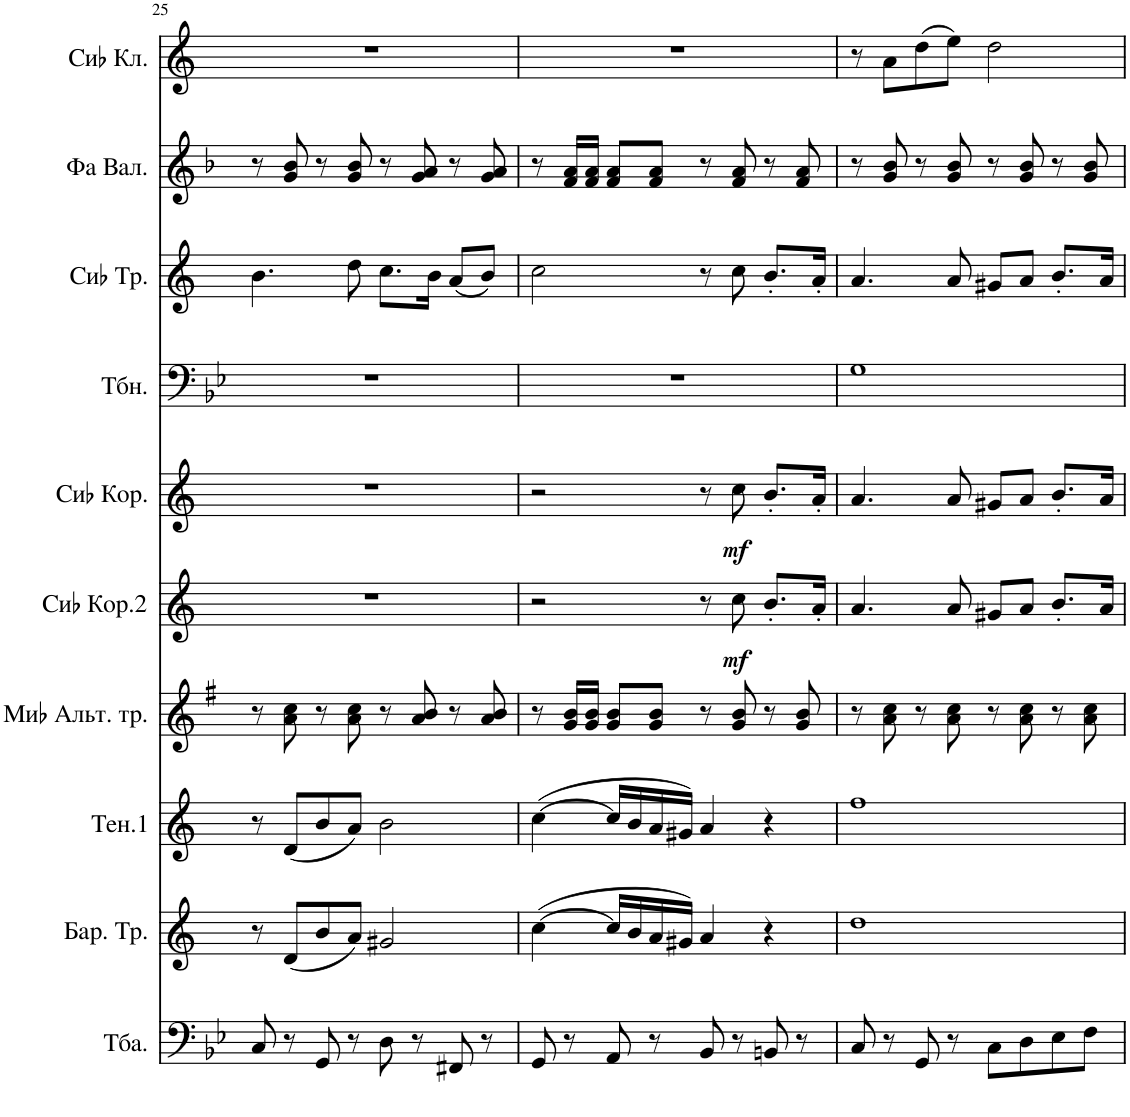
**kern	**kern	**kern	**kern	**kern	**dynam	**kern	**dynam	**kern	**kern	**kern	**kern
*part10	*part9	*part8	*part7	*part6	*part6	*part5	*part5	*part4	*part3	*part2	*part1
*staff10	*staff9	*staff8	*staff7	*staff6	*staff6	*staff5	*staff5	*staff4	*staff3	*staff2	*staff1
*I"Туба	*I"Баритоновая труба	*I"Тенор 1	*I"Миb Альтовая труба	*I"Сиb Корнет 2	*	*I"Сиb Корнет	*	*I"Тромбон	*I"Сиb Труба	*I"Валторна Фа	*I"Сиb Кларнет
*	*	*	*I'Миb Альт. тр.	*I'Сиb Кор.2	*	*I'Сиb Кор.	*	*	*I'Сиb Тр.	*	*I'Сиb Кл.
!!LO:PB:g=z
*clefF4	*clefG2	*clefG2	*clefG2	*clefG2	*	*clefG2	*	*clefF4	*clefG2	*clefG2	*clefG2
*	*Trd8c14	*Trd8c14	*Trd5c9	*Trd1c2	*	*Trd1c2	*	*	*Trd1c2	*Trd4c7	*Trd1c2
*k[b-e-]	*k[]	*k[]	*k[f#]	*k[]	*	*k[]	*	*k[b-e-]	*k[]	*k[b-]	*k[]
*M4/4	*M4/4	*M4/4	*M4/4	*M4/4	*	*M4/4	*	*M4/4	*M4/4	*M4/4	*M4/4
=25	=25	=25	=25	=25	=25	=25	=25	=25	=25	=25	=25
8C/	8r	8r	8r	1r	.	1r	.	1r	4.b\	8r	1r
8r	(8d/L	(8d/L	8a\ 8cc\	.	.	.	.	.	.	8g/ 8b-/	.
8GG/	8b/	8b/	8r	.	.	.	.	.	.	8r	.
8r	8a/J)	8a/J)	8a\ 8cc\	.	.	.	.	.	8dd\	8g/ 8b-/	.
8D\	2g#X/	2b\	8r	.	.	.	.	.	8.cc\L	8r	.
8r	.	.	8a/ 8b/	.	.	.	.	.	.	8g/ 8a/	.
.	.	.	.	.	.	.	.	.	16b\Jk	.	.
8FF#X/	.	.	8r	.	.	.	.	.	(8a/L	8r	.
8r	.	.	8a/ 8b/	.	.	.	.	.	8b/J)	8g/ 8a/	.
=26	=26	=26	=26	=26	=26	=26	=26	=26	=26	=26	=26
8GG/	([4cc\	([4cc\	8r	2r	.	2r	.	1r	2cc\	8r	1r
8r	.	.	16g/ 16b/LL	.	.	.	.	.	.	16f/ 16a/LL	.
.	.	.	16g/ 16b/JJ	.	.	.	.	.	.	16f/ 16a/JJ	.
8AA/	16cc/LL]	16cc/LL]	8g/ 8b/L	.	.	.	.	.	.	8f/ 8a/L	.
.	16b/	16b/	.	.	.	.	.	.	.	.	.
8r	16a/	16a/	8g/ 8b/J	.	.	.	.	.	.	8f/ 8a/J	.
.	16g#X/JJ)	16g#X/JJ)	.	.	.	.	.	.	.	.	.
8BB-/	4a/	4a/	8r	8r	.	8r	.	.	8r	8r	.
!	!	!	!	!	!LO:DY:b	!	!LO:DY:b	!	!	!	!
8r	.	.	8g/ 8b/	8cc\	mf	8cc\	mf	.	8cc\	8f/ 8a/	.
8BBn/	4r	4r	8r	8.b'/L	.	8.b'/L	.	.	8.b'/L	8r	.
8r	.	.	8g/ 8b/	.	.	.	.	.	.	8f/ 8a/	.
.	.	.	.	16a'/Jk	.	16a'/Jk	.	.	16a'/Jk	.	.
=27	=27	=27	=27	=27	=27	=27	=27	=27	=27	=27	=27
8C/	1dd	1ff	8r	4.a/	.	4.a/	.	1G	4.a/	8r	8r
8r	.	.	8a\ 8cc\	.	.	.	.	.	.	8g/ 8b-/	8a\L
8GG/	.	.	8r	.	.	.	.	.	.	8r	(8dd\
8r	.	.	8a\ 8cc\	8a/	.	8a/	.	.	8a/	8g/ 8b-/	8ee\J)
8C\L	.	.	8r	8g#X/L	.	8g#X/L	.	.	8g#X/L	8r	2dd\
8D\	.	.	8a\ 8cc\	8a/J	.	8a/J	.	.	8a/J	8g/ 8b-/	.
8E-\	.	.	8r	8.b'/L	.	8.b'/L	.	.	8.b'/L	8r	.
8F\J	.	.	8a\ 8cc\	.	.	.	.	.	.	8g/ 8b-/	.
.	.	.	.	16a/Jk	.	16a/Jk	.	.	16a/Jk	.	.
=	=	=	=	=	=	=	=	=	=	=	=
*-	*-	*-	*-	*-	*-	*-	*-	*-	*-	*-	*-
